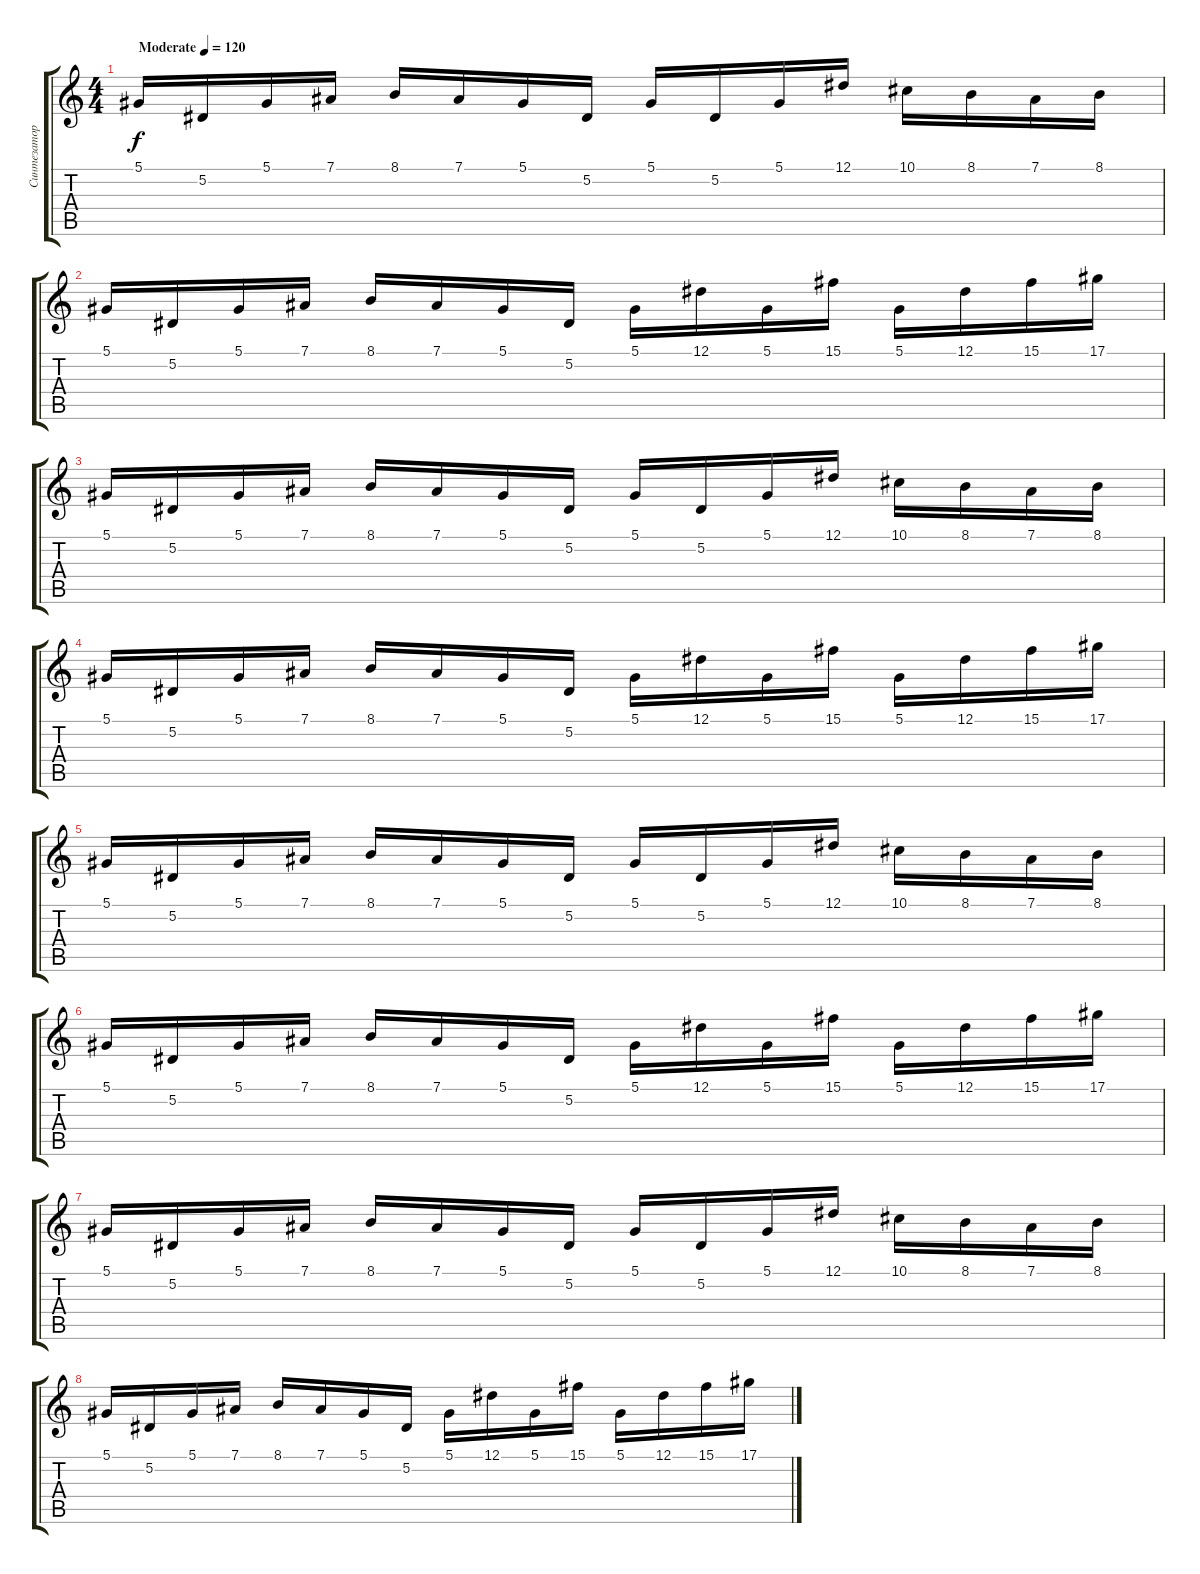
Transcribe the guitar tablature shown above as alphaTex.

\track ("Синтезатор" "Синтезатор") {instrument honkytonkpiano}
\staff {score tabs}
\tuning (Eb4 Bb3 Gb3 Db3 Ab2 Eb2) {hide}
\ts (4 4)
\tempo (120 "Moderate")
\clef g2
\ks c
5.1.16{dy f instrument honkytonkpiano} 5.2.16 5.1.16 7.1.16 8.1.16 7.1.16 5.1.16 5.2.16 5.1.16 5.2.16 5.1.16 12.1.16 10.1.16 8.1.16 7.1.16 8.1.16 |
5.1.16 5.2.16 5.1.16 7.1.16 8.1.16 7.1.16 5.1.16 5.2.16 5.1.16 12.1.16 5.1.16 15.1.16 5.1.16 12.1.16 15.1.16 17.1.16 |
5.1.16 5.2.16 5.1.16 7.1.16 8.1.16 7.1.16 5.1.16 5.2.16 5.1.16 5.2.16 5.1.16 12.1.16 10.1.16 8.1.16 7.1.16 8.1.16 |
5.1.16 5.2.16 5.1.16 7.1.16 8.1.16 7.1.16 5.1.16 5.2.16 5.1.16 12.1.16 5.1.16 15.1.16 5.1.16 12.1.16 15.1.16 17.1.16 |
5.1.16 5.2.16 5.1.16 7.1.16 8.1.16 7.1.16 5.1.16 5.2.16 5.1.16 5.2.16 5.1.16 12.1.16 10.1.16 8.1.16 7.1.16 8.1.16 |
5.1.16 5.2.16 5.1.16 7.1.16 8.1.16 7.1.16 5.1.16 5.2.16 5.1.16 12.1.16 5.1.16 15.1.16 5.1.16 12.1.16 15.1.16 17.1.16 |
5.1.16 5.2.16 5.1.16 7.1.16 8.1.16 7.1.16 5.1.16 5.2.16 5.1.16 5.2.16 5.1.16 12.1.16 10.1.16 8.1.16 7.1.16 8.1.16 |
5.1.16 5.2.16 5.1.16 7.1.16 8.1.16 7.1.16 5.1.16 5.2.16 5.1.16 12.1.16 5.1.16 15.1.16 5.1.16 12.1.16 15.1.16 17.1.16
